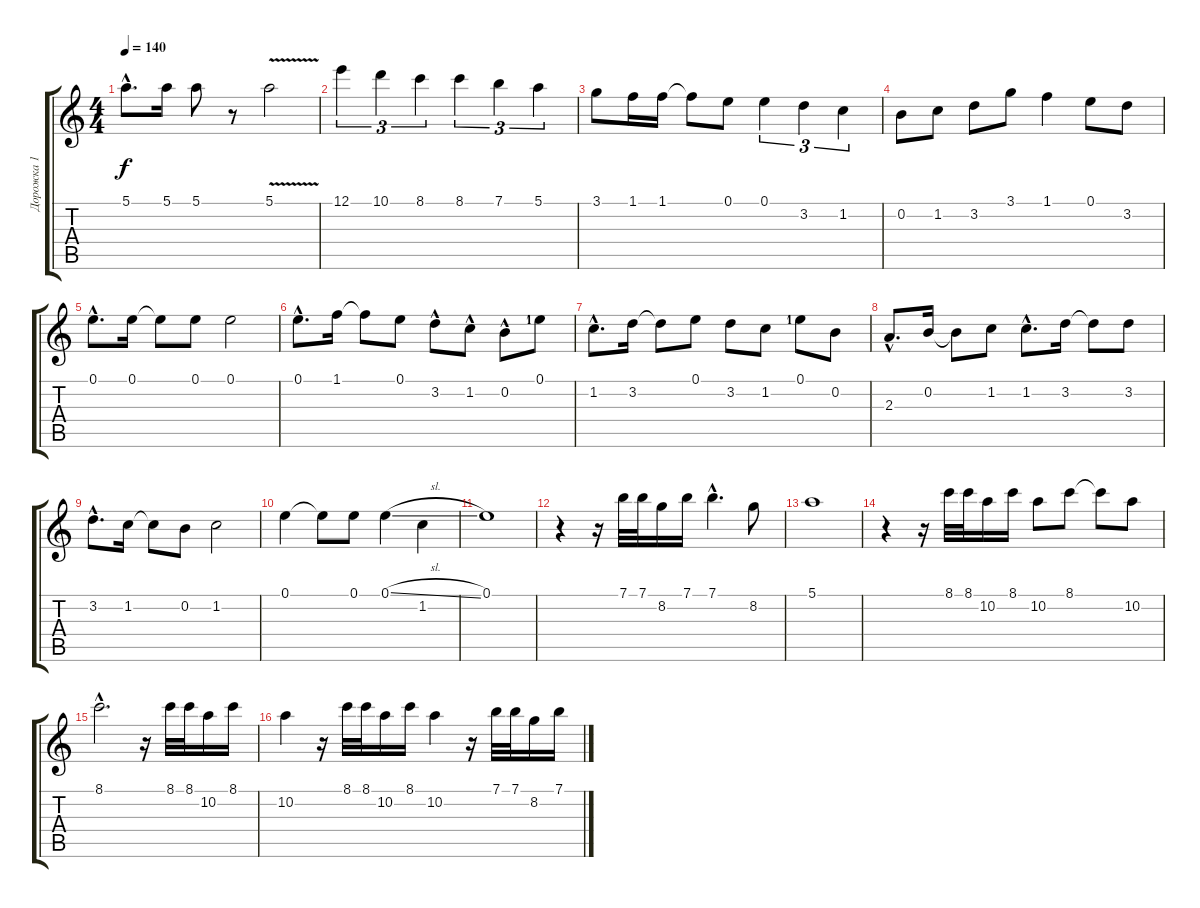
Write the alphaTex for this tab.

\track ("Дорожка 1" "Дорожка 1") {instrument acousticguitarsteel}
\staff {score tabs}
\tuning (E4 B3 G3 D3 A2 E2) {hide}
\ts (4 4)
\tempo 140
\clef g2
\ks c
5.1{hac}.8{d dy f} 5.1.16 5.1.8 r.8 5.1{v}.2 |
12.1.4{tu (3 2)} 10.1.4{tu (3 2)} 8.1.4{tu (3 2)} 8.1.4{tu (3 2)} 7.1.4{tu (3 2)} 5.1.4{tu (3 2)} |
3.1.8 1.1.16 1.1.16 1.1{t}.8 0.1.8 0.1.4{tu (3 2)} 3.2.4{tu (3 2)} 1.2.4{tu (3 2)} |
0.2.8 1.2.8 3.2.8 3.1.8 1.1.4 0.1.8 3.2.8 |
0.1{hac}.8{d} 0.1.16 0.1{t}.8 0.1.8 0.1.2 |
0.1{hac}.8{d} 1.1.16 1.1{t}.8 0.1.8 3.2{hac}.8 1.2{hac}.8 0.2{hac}.8 0.1{lf 2}.8 |
1.2{hac}.8{d} 3.2.16 3.2{t}.8 0.1.8 3.2.8 1.2.8 0.1{lf 2}.8 0.2.8 |
2.3{hac}.8{d} 0.2.16 0.2{t}.8 1.2.8 1.2{hac}.8{d} 3.2.16 3.2{t}.8 3.2.8 |
3.2{hac}.8{d} 1.2.16 1.2{t}.8 0.2.8 1.2.2 |
0.1.4 0.1{t}.8 0.1.8 0.1{sl}.4 1.2.4 |
0.1.1 |
r.4 r.16 7.1.32 7.1.32 8.2.16 7.1.16 7.1{hac}.4{d} 8.2.8 |
5.1.1 |
r.4 r.16 8.1.32 8.1.32 10.2.16 8.1.16 10.2.8 8.1.8 8.1{t}.8 10.2.8 |
8.1{hac}.2{d} r.16 8.1.32 8.1.32 10.2.16 8.1.16 |
10.2.4 r.16 8.1.32 8.1.32 10.2.16 8.1.16 10.2.4 r.16 7.1.32 7.1.32 8.2.16 7.1.16
